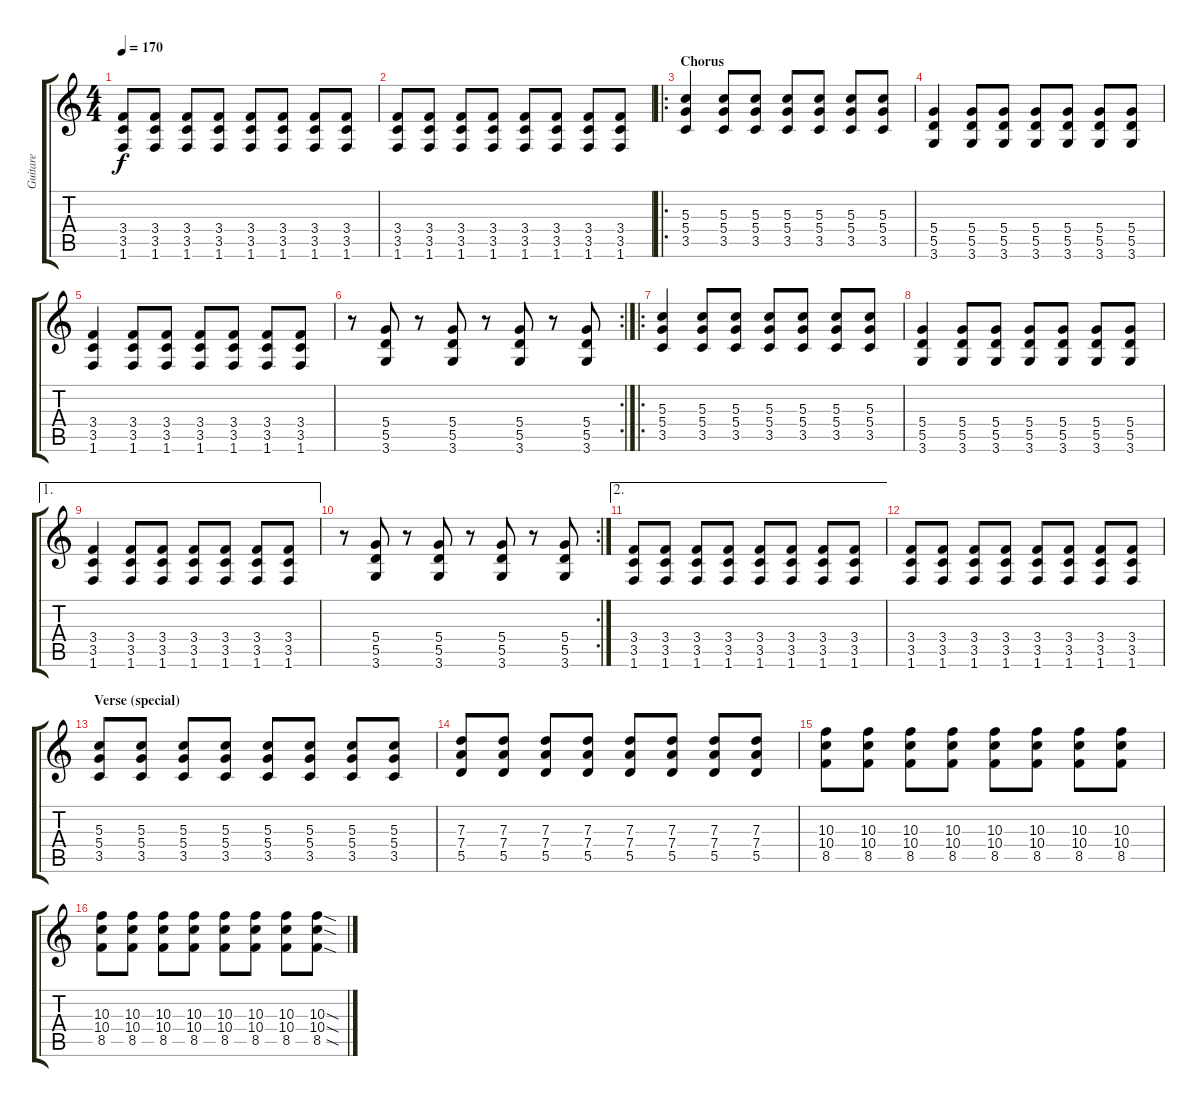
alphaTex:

\track ("Guitare" "Guitare") {instrument distortionguitar}
\staff {score tabs}
\tuning (E4 B3 G3 D3 A2 E2) {hide}
\ts (4 4)
\tempo 170
\clef g2
\ks c
(3.4 3.5 1.6).8{dy f} (3.4 3.5 1.6).8 (3.4 3.5 1.6).8 (3.4 3.5 1.6).8 (3.4 3.5 1.6).8 (3.4 3.5 1.6).8 (3.4 3.5 1.6).8 (3.4 3.5 1.6).8 |
(3.4 3.5 1.6).8 (3.4 3.5 1.6).8 (3.4 3.5 1.6).8 (3.4 3.5 1.6).8 (3.4 3.5 1.6).8 (3.4 3.5 1.6).8 (3.4 3.5 1.6).8 (3.4 3.5 1.6).8 |
\ro
\section ("" "Chorus")
(5.3 5.4 3.5).4{instrument distortionguitar} (5.3 5.4 3.5).8 (5.3 5.4 3.5).8 (5.3 5.4 3.5).8 (5.3 5.4 3.5).8 (5.3 5.4 3.5).8 (5.3 5.4 3.5).8 |
(5.4 5.5 3.6).4 (5.4 5.5 3.6).8 (5.4 5.5 3.6).8 (5.4 5.5 3.6).8 (5.4 5.5 3.6).8 (5.4 5.5 3.6).8 (5.4 5.5 3.6).8 |
(3.4 3.5 1.6).4 (3.4 3.5 1.6).8 (3.4 3.5 1.6).8 (3.4 3.5 1.6).8 (3.4 3.5 1.6).8 (3.4 3.5 1.6).8 (3.4 3.5 1.6).8 |
\rc 2
r.8 (5.4 5.5 3.6).8 r.8 (5.4 5.5 3.6).8 r.8 (5.4 5.5 3.6).8 r.8 (5.4 5.5 3.6).8 |
\ro
(5.3 5.4 3.5).4 (5.3 5.4 3.5).8 (5.3 5.4 3.5).8 (5.3 5.4 3.5).8 (5.3 5.4 3.5).8 (5.3 5.4 3.5).8 (5.3 5.4 3.5).8 |
(5.4 5.5 3.6).4 (5.4 5.5 3.6).8 (5.4 5.5 3.6).8 (5.4 5.5 3.6).8 (5.4 5.5 3.6).8 (5.4 5.5 3.6).8 (5.4 5.5 3.6).8 |
\ae 1
(3.4 3.5 1.6).4 (3.4 3.5 1.6).8 (3.4 3.5 1.6).8 (3.4 3.5 1.6).8 (3.4 3.5 1.6).8 (3.4 3.5 1.6).8 (3.4 3.5 1.6).8 |
\rc 2
r.8 (5.4 5.5 3.6).8 r.8 (5.4 5.5 3.6).8 r.8 (5.4 5.5 3.6).8 r.8 (5.4 5.5 3.6).8 |
\ae 2
(3.4 3.5 1.6).8 (3.4 3.5 1.6).8 (3.4 3.5 1.6).8 (3.4 3.5 1.6).8 (3.4 3.5 1.6).8 (3.4 3.5 1.6).8 (3.4 3.5 1.6).8 (3.4 3.5 1.6).8 |
(3.4 3.5 1.6).8 (3.4 3.5 1.6).8 (3.4 3.5 1.6).8 (3.4 3.5 1.6).8 (3.4 3.5 1.6).8 (3.4 3.5 1.6).8 (3.4 3.5 1.6).8 (3.4 3.5 1.6).8 |
\section ("" "Verse (special)")
(5.3 5.4 3.5).8{instrument electricguitarmuted} (5.3 5.4 3.5).8 (5.3 5.4 3.5).8 (5.3 5.4 3.5).8 (5.3 5.4 3.5).8 (5.3 5.4 3.5).8 (5.3 5.4 3.5).8 (5.3 5.4 3.5).8 |
(7.3 7.4 5.5).8 (7.3 7.4 5.5).8 (7.3 7.4 5.5).8 (7.3 7.4 5.5).8 (7.3 7.4 5.5).8 (7.3 7.4 5.5).8 (7.3 7.4 5.5).8 (7.3 7.4 5.5).8 |
(10.3 10.4 8.5).8 (10.3 10.4 8.5).8 (10.3 10.4 8.5).8 (10.3 10.4 8.5).8 (10.3 10.4 8.5).8 (10.3 10.4 8.5).8 (10.3 10.4 8.5).8 (10.3 10.4 8.5).8 |
(10.3 10.4 8.5).8 (10.3 10.4 8.5).8 (10.3 10.4 8.5).8 (10.3 10.4 8.5).8 (10.3 10.4 8.5).8 (10.3 10.4 8.5).8 (10.3 10.4 8.5).8 (10.3{sod} 10.4{sod} 8.5{sod}).8
